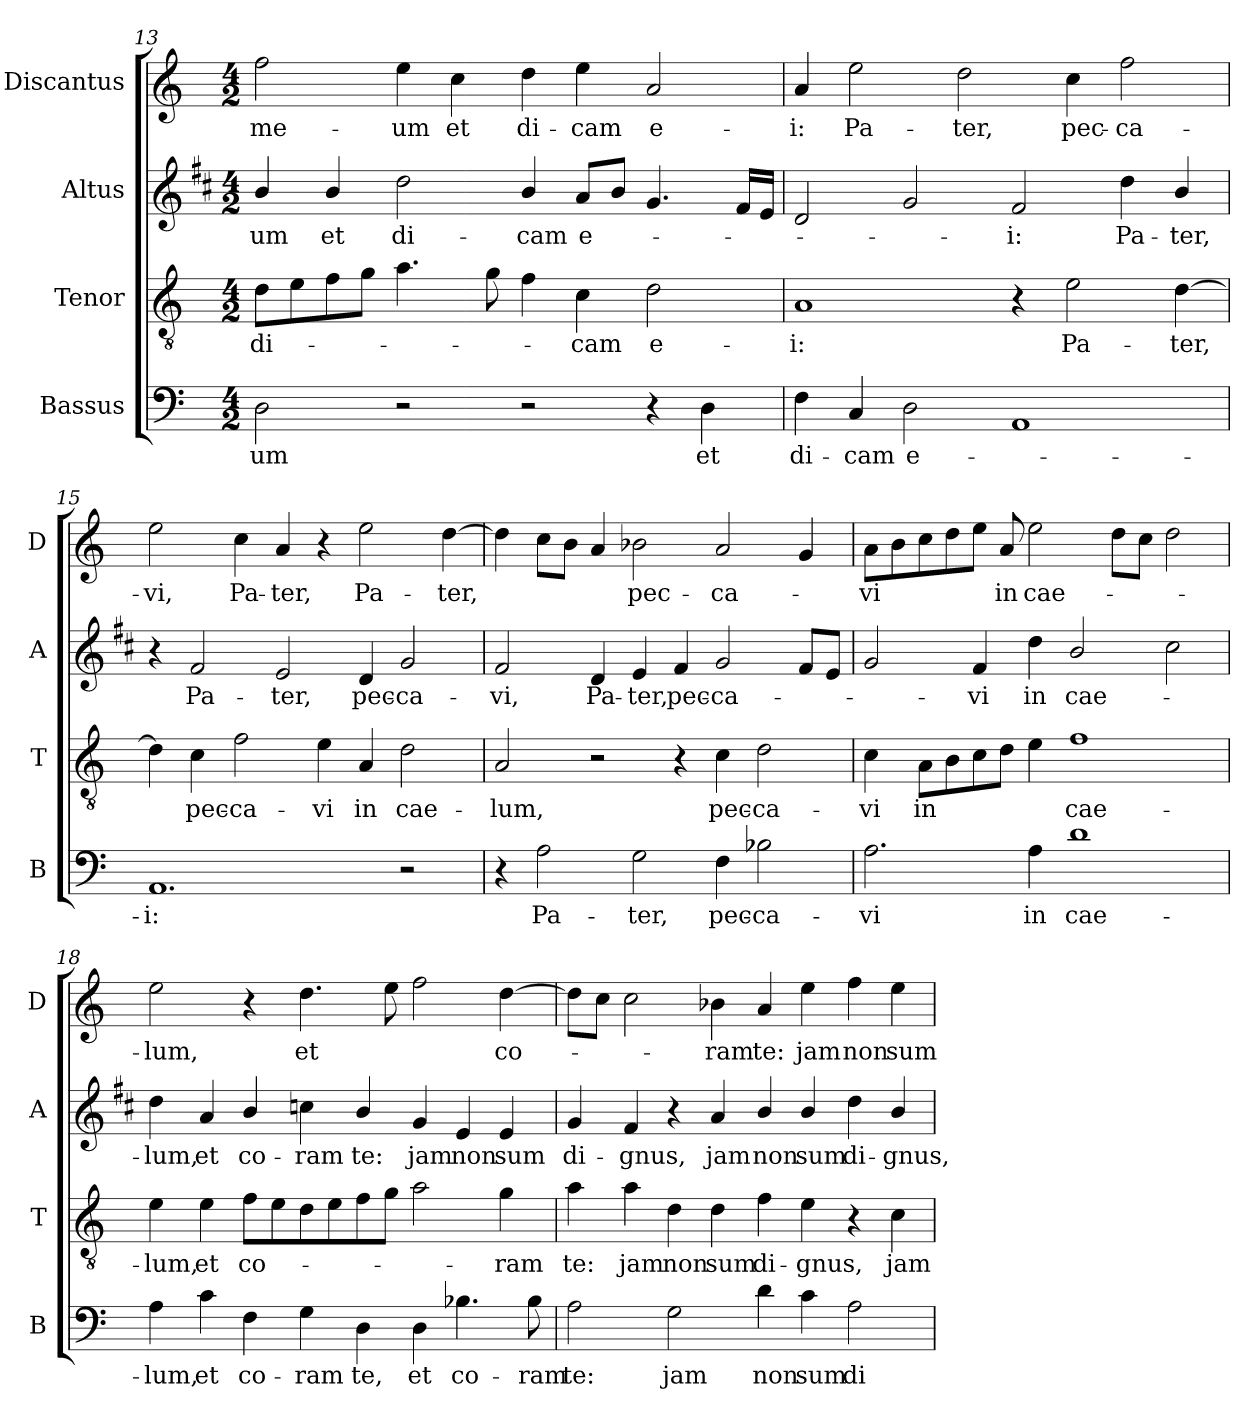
**kern	**text	**kern	**text	**kern	**text	**kern	**text
*part4	*part4	*part3	*part3	*part2	*part2	*part1	*part1
*staff4	*staff4	*staff3	*staff3	*staff2	*staff2	*staff1	*staff1
*I"Bassus	*	*I"Tenor	*	*I"Altus	*	*I"Discantus	*
*I'B	*	*I'T	*	*I'A	*	*I'D	*
*clefF4	*	*clefGv2	*	*clefG2	*	*clefG2	*
*	*	*	*	*ITrd1c2	*	*	*
*k[]	*	*k[]	*	*k[]	*	*k[]	*
*C:	*	*C:	*	*C:	*	*C:	*
*M4/2	*	*M4/2	*	*M4/2	*	*M4/2	*
=13	=13	=13	=13	=13	=13	=13	=13
!	!LO:LY:b	!	!LO:LY:b	!	!LO:LY:b	!	!LO:LY:b
2D\	-um	8d\L	di-	4a/	-um	2ff\	me-
.	.	8e\	.	.	.	.	.
!	!	!	!	!	!LO:LY:b	!	!
.	.	8f\	.	4a/	et	.	.
.	.	8g\J	.	.	.	.	.
!	!	!	!	!	!LO:LY:b	!	!LO:LY:b
2r	.	4.a\	.	2cc\	di-	4ee\	-um
!	!	!	!	!	!	!	!LO:LY:b
.	.	.	.	.	.	4cc\	et
.	.	8g\	.	.	.	.	.
!	!	!	!	!	!LO:LY:b	!	!LO:LY:b
2r	.	4f\	.	4a/	-cam	4dd\	di-
!	!	!	!LO:LY:b	!	!LO:LY:b	!	!LO:LY:b
.	.	4c\	-cam	8g/L	e-	4ee\	-cam
.	.	.	.	8a/J	.	.	.
!	!	!	!LO:LY:b	!	!	!	!LO:LY:b
4r	.	2d\	e-	4.f/	.	2a/	e-
!	!LO:LY:b	!	!	!	!	!	!
4D\	et	.	.	.	.	.	.
.	.	.	.	16e/LL	.	.	.
.	.	.	.	16d/JJ	.	.	.
=14	=14	=14	=14	=14	=14	=14	=14
!	!LO:LY:b	!	!LO:LY:b	!	!	!	!LO:LY:b
4F\	di-	1A	-i:	2c/	.	4a/	-i:
!	!LO:LY:b	!	!	!	!	!	!LO:LY:b
4C/	-cam	.	.	.	.	2ee\	Pa-
!	!LO:LY:b	!	!	!	!	!	!
2D\	e-	.	.	2f/	.	.	.
!	!	!	!	!	!	!	!LO:LY:b
.	.	.	.	.	.	2dd\	-ter,
!	!	!	!	!	!LO:LY:b	!	!
1AA	.	4r	.	2e/	-i:	.	.
!	!	!	!LO:LY:b	!	!	!	!LO:LY:b
.	.	2e\	Pa-	.	.	4cc\	pec-
!	!	!	!	!	!LO:LY:b	!	!LO:LY:b
.	.	.	.	4cc\	Pa-	2ff\	-ca-
!	!	!	!LO:LY:b	!	!LO:LY:b	!	!
.	.	[4d\	-ter,	4a/	-ter,	.	.
!!LO:LB:g=z
=15	=15	=15	=15	=15	=15	=15	=15
!	!LO:LY:b	!	!	!	!	!	!LO:LY:b
1.AA	-i:	4d\]	.	4r	.	2ee\	-vi,
!	!	!	!LO:LY:b	!	!LO:LY:b	!	!
.	.	4c\	pec-	2e/	Pa-	.	.
!	!	!	!LO:LY:b	!	!	!	!LO:LY:b
.	.	2f\	-ca-	.	.	4cc\	Pa-
!	!	!	!	!	!LO:LY:b	!	!LO:LY:b
.	.	.	.	2d/	-ter,	4a/	-ter,
!	!	!	!LO:LY:b	!	!	!	!
.	.	4e\	-vi	.	.	4r	.
!	!	!	!LO:LY:b	!	!LO:LY:b	!	!LO:LY:b
.	.	4A/	in	4c/	pec-	2ee\	Pa-
!	!	!	!LO:LY:b	!	!LO:LY:b	!	!
2r	.	2d\	cae-	2f/	-ca-	.	.
!	!	!	!	!	!	!	!LO:LY:b
.	.	.	.	.	.	[4dd\	-ter,
=16	=16	=16	=16	=16	=16	=16	=16
!	!	!	!LO:LY:b	!	!LO:LY:b	!	!
4r	.	2A/	-lum,	2e/	-vi,	4dd\]	.
!	!LO:LY:b	!	!	!	!	!	!
2A\	Pa-	.	.	.	.	8cc\L	.
.	.	.	.	.	.	8b\J	.
!	!	!	!	!	!LO:LY:b	!	!
.	.	2r	.	4c/	Pa-	4a/	.
!	!LO:LY:b	!	!	!	!LO:LY:b	!	!LO:LY:b
2G\	-ter,	.	.	4d/	-ter,	2b-X\	pec-
!	!	!	!	!	!LO:LY:b	!	!
.	.	4r	.	4e/	pec-	.	.
!	!LO:LY:b	!	!LO:LY:b	!	!LO:LY:b	!	!LO:LY:b
4F\	pec-	4c\	pec-	2f/	-ca-	2a/	-ca-
!	!LO:LY:b	!	!LO:LY:b	!	!	!	!
2B-X\	-ca-	2d\	-ca-	.	.	.	.
.	.	.	.	8e/L	.	4g/	.
.	.	.	.	8d/J	.	.	.
=17	=17	=17	=17	=17	=17	=17	=17
!	!LO:LY:b	!	!LO:LY:b	!	!	!	!LO:LY:b
2.A\	-vi	4c\	-vi	2f/	.	8a\L	-vi
.	.	.	.	.	.	8b\	.
!	!	!	!LO:LY:b	!	!	!	!
.	.	8A\L	in	.	.	8cc\	.
.	.	8B\	.	.	.	8dd\	.
!	!	!	!	!	!LO:LY:b	!	!
.	.	8c\	.	4e/	-vi	8ee\J	.
!	!	!	!	!	!	!	!LO:LY:b
.	.	8d\J	.	.	.	8a/	in
!	!LO:LY:b	!	!	!	!LO:LY:b	!	!LO:LY:b
4A\	in	4e\	.	4cc\	in	2ee\	cae-
!	!LO:LY:b	!	!LO:LY:b	!	!LO:LY:b	!	!
1d	cae-	1f	cae-	2a/	cae-	.	.
.	.	.	.	.	.	8dd\L	.
.	.	.	.	.	.	8cc\J	.
.	.	.	.	2b\	.	2dd\	.
=18	=18	=18	=18	=18	=18	=18	=18
!	!LO:LY:b	!	!LO:LY:b	!	!LO:LY:b	!	!LO:LY:b
4A\	-lum,	4e\	-lum,	4cc\	-lum,	2ee\	-lum,
!	!LO:LY:b	!	!LO:LY:b	!	!LO:LY:b	!	!
4c\	et	4e\	et	4g/	et	.	.
!	!LO:LY:b	!	!LO:LY:b	!	!LO:LY:b	!	!
4F\	co-	8f\L	co-	4a/	co-	4r	.
.	.	8e\	.	.	.	.	.
!	!LO:LY:b	!	!	!	!LO:LY:b	!	!LO:LY:b
4G\	-ram	8d\	.	4b-X\	-ram	4.dd\	et
.	.	8e\	.	.	.	.	.
!	!LO:LY:b	!	!	!	!LO:LY:b	!	!
4D\	te,	8f\	.	4a/	te:	.	.
.	.	8g\J	.	.	.	8ee\	.
!	!LO:LY:b	!	!	!	!LO:LY:b	!	!
4D\	et	2a\	.	4f/	jam	2ff\	.
!	!LO:LY:b	!	!	!	!LO:LY:b	!	!
4.B-X\	co-	.	.	4d/	non	.	.
!	!	!	!LO:LY:b	!	!LO:LY:b	!	!LO:LY:b
.	.	4g\	-ram	4d/	sum	[4dd\	co-
!	!LO:LY:b	!	!	!	!	!	!
8B-\	-ram	.	.	.	.	.	.
!!LO:LB:g=z
=19	=19	=19	=19	=19	=19	=19	=19
!	!LO:LY:b	!	!LO:LY:b	!	!LO:LY:b	!	!
2A\	te:	4a\	te:	4f/	di-	8dd\L]	.
.	.	.	.	.	.	8cc\J	.
!	!	!	!LO:LY:b	!	!LO:LY:b	!	!
.	.	4a\	jam	4e/	-gnus,	2cc\	.
!	!LO:LY:b	!	!LO:LY:b	!	!	!	!
2G\	jam	4d\	non	4r	.	.	.
!	!	!	!LO:LY:b	!	!LO:LY:b	!	!LO:LY:b
.	.	4d\	sum	4g/	jam	4b-X\	-ram
!	!LO:LY:b	!	!LO:LY:b	!	!LO:LY:b	!	!LO:LY:b
4d\	non	4f\	di-	4a/	non	4a/	te:
!	!LO:LY:b	!	!LO:LY:b	!	!LO:LY:b	!	!LO:LY:b
4c\	sum	4e\	-gnus,	4a/	sum	4ee\	jam
!	!LO:LY:b	!	!	!	!LO:LY:b	!	!LO:LY:b
2A\	di-	4r	.	4cc\	di-	4ff\	non
!	!	!	!LO:LY:b	!	!LO:LY:b	!	!LO:LY:b
.	.	4c\	jam	4a/	-gnus,	4ee\	sum
=	=	=	=	=	=	=	=
*-	*-	*-	*-	*-	*-	*-	*-
